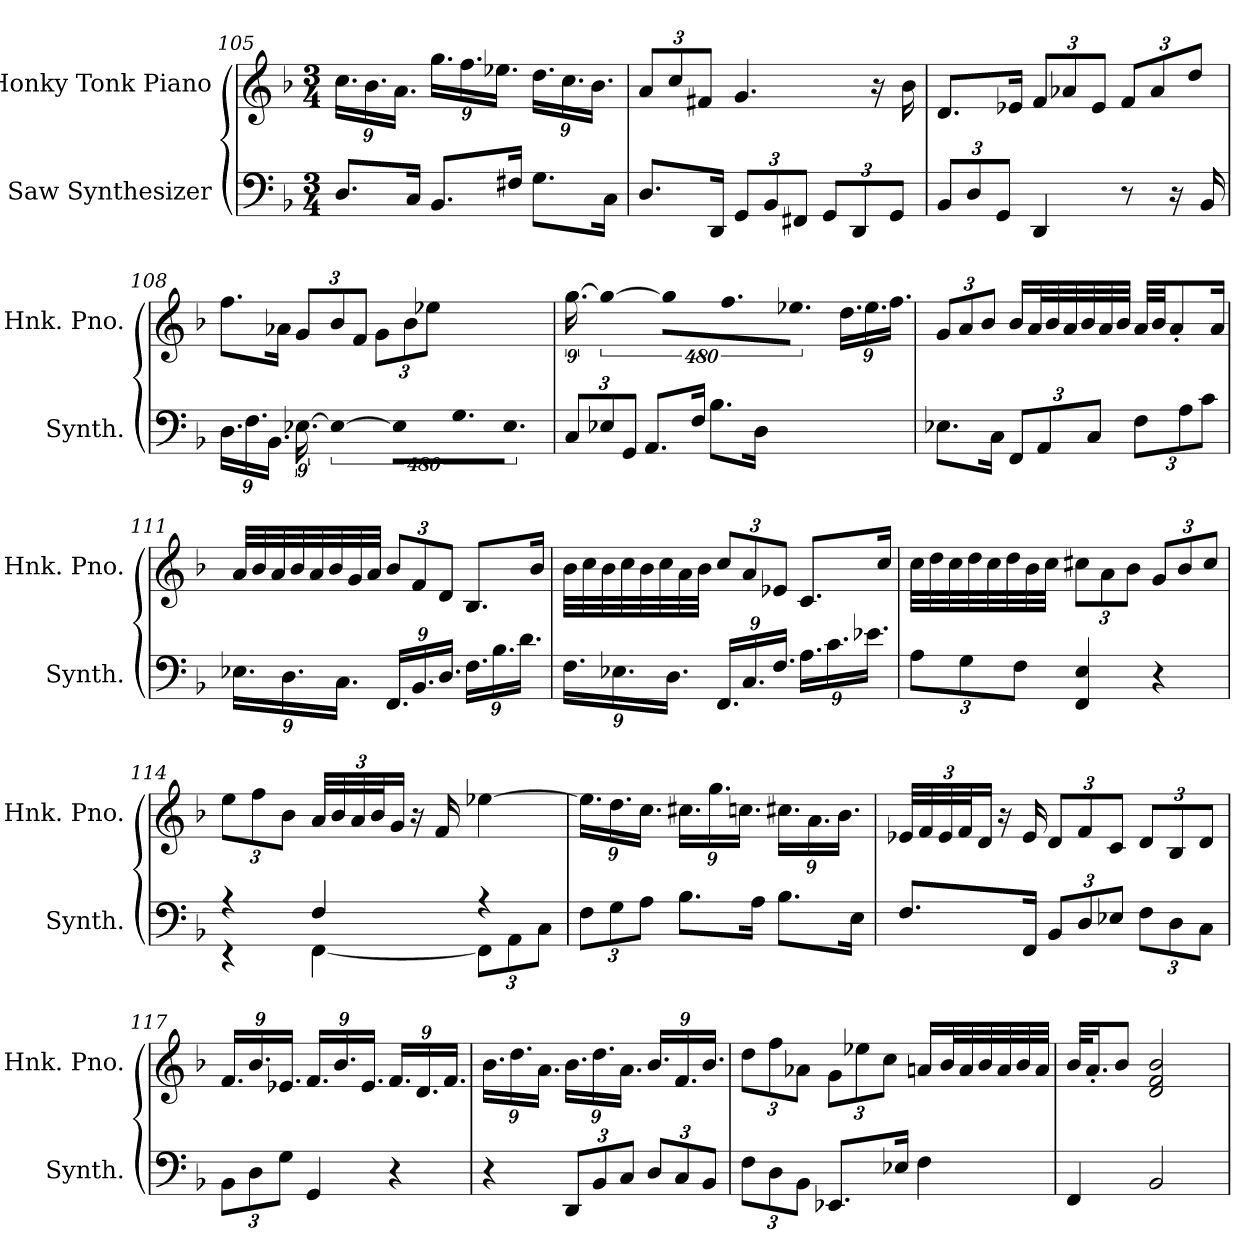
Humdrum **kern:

**kern	**kern
*part2	*part1
*staff2	*staff1
*I"Saw Synthesizer	*I"Honky Tonk Piano
*I'Synth.	*I'Hnk. Pno.
*clefF4	*clefG2
*k[b-]	*k[b-]
*M3/4	*M3/4
*	*Xbrackettup
=105	=105
8.D/L	18.cc\LL
.	18.b-\
.	18.a\JJ
16C/Jk	.
8.BB-/L	18.gg\LL
.	18.ff\
.	18.ee-X\JJ
16F#X/Jk	.
8.G\L	18.dd\LL
.	18.cc\
.	18.b-\JJ
16C\Jk	.
=106	=106
8.D/L	12a/L
.	12cc/
.	12f#X/J
16DD/Jk	.
*Xbrackettup	*
12GG/L	4.g/
12BB-/	.
12FF#X/J	.
12GG/L	.
12DD/	.
.	16r
12GG/J	.
.	16b-\
!!LO:PB:g=z
=107	=107
12BB-/L	8.d/L
12D/	.
12GG/J	.
.	16e-X/Jk
4DD/	12f/L
.	12a-X/
.	12e-/J
8r	12f/L
.	12a-/
16r	.
.	12dd/J
16BB-/	.
=108	=108
*brackettup	*
18.D\LL	8.ff\L
18.F\	.
18.BB-\JJ	.
.	16a-X\Jk
[18.E-X\	12g/L
!LO:N:vis=4	!
1920%427E-\_	12b-/
.	12f/J
.	12g\L
!LO:N:vis=32	!
1920%53E-\KLL]	.
18.G\	12b-\
18.E-\JJ	12ee-X\J
=109	=109
*Xbrackettup	*brackettup
12C/L	[18.gg\
!	!LO:N:vis=4
12E-X/	1920%427gg\_
12GG/J	.
8.AA/L	.
!	!LO:N:vis=32
.	1920%53gg\KLL]
.	18.ff\
.	18.ee-X\JJ
16F/Jk	.
8.B-\L	18.dd\LL
.	18.ee-\
.	18.ff\JJ
16D\Jk	.
!!LO:LB:g=z
=110	=110
*	*Xbrackettup
8.E-X\L	12g/L
.	12a/
.	12b-/J
16C\Jk	.
12FF/L	16b-/LL
.	32a/L
12AA/	.
.	32b-/
.	32a/
.	32b-/
12C/J	.
.	32a/
.	32b-/JJJ
12F\L	32a/LLL
.	32b-/JJ
.	8a'/
12A\	.
12c\J	.
.	16a/Jk
=111	=111
18.E-X\LL	32a/LLL
.	32b-/
.	32a/
18.D\	.
.	32b-/
.	32a/
.	32b-/
18.C\JJ	.
.	32g/
.	32a/JJJ
18.FF/LL	12b-/L
18.BB-/	12f/
18.D/JJ	12d/J
18.F\LL	8.B-/L
18.B-\	.
18.d\JJ	.
.	16b-/Jk
!!LO:LB:g=z
=112	=112
18.F\LL	32b-\LLL
.	32cc\
.	32b-\
18.E-X\	.
.	32cc\
.	32b-\
.	32cc\
18.D\JJ	.
.	32a\
.	32b-\JJJ
18.FF/LL	12cc/L
18.C/	12a/
18.F/JJ	12e-X/J
18.A\LL	8.c/L
18.c\	.
18.e-X\JJ	.
.	16cc/Jk
=113	=113
12A\L	32cc\LLL
.	32dd\
.	32cc\
12G\	.
.	32dd\
.	32cc\
.	32dd\
12F\J	.
.	32b-\
.	32cc\JJJ
4FF/ 4E/	12cc#X\L
.	12a\
.	12b-\J
4r	12g/L
.	12b-/
.	12cc#/J
!!LO:LB:g=z
=114	=114
*^	*
4r	4r	12ee\L
.	.	12ff\
.	.	12b-\J
4F/	[4FF\	48a/LLL
.	.	48b-/
.	.	48a/
.	.	48b-/J
.	.	24g/JJ
.	.	16r
.	.	16f/
4r	12FF\L]	[4ee-X\
.	12AA\	.
.	12C\J	.
*v	*v	*
=115	=115
12F\L	18.ee-\LL]
12G\	18.dd\
12A\J	18.cc\JJ
8.B-\L	18.cc#X\LL
.	18.gg\
.	18.ccn\JJ
16A\Jk	.
8.B-\L	18.cc#X\LL
.	18.a\
.	18.b-\JJ
16E\Jk	.
!!LO:LB:g=z
=116	=116
8.F/L	48e-X/LLL
.	48f/
.	48e-/
.	48f/J
.	24d/JJ
.	16r
16FF/Jk	16e-/
12BB-/L	12d/L
12D/	12f/
12E-X/J	12c/J
12F\L	12d/L
12D\	12B-/
12C\J	12d/J
=117	=117
12BB-\L	18.f/LL
12D\	18.b-/
12G\J	18.e-X/JJ
4GG/	18.f/LL
.	18.b-/
.	18.e-/JJ
4r	18.f/LL
.	18.d/
.	18.f/JJ
!!LO:LB:g=z
=118	=118
4r	18.b-\LL
.	18.dd\
.	18.a\JJ
12DD/L	18.b-\LL
12BB-/	18.dd\
12C/J	18.a\JJ
12D/L	18.b-/LL
12C/	18.f/
12BB-/J	18.b-/JJ
=119	=119
12F\L	12dd\L
12D\	12ff\
12BB-\J	12a-X\J
8.EE-X/L	12g\L
.	12ee-X\
.	12cc\J
16E-X/Jk	.
4F\	16an/LL
.	32b-/L
.	32a/
.	32b-/
.	32a/
.	32b-/
.	32a/JJJ
=120	=120
4FF/	32b-/KLL
.	16.a'/J
.	8b-/J
2BB-/	2d/ 2f/ 2b-/
=	=
*-	*-
